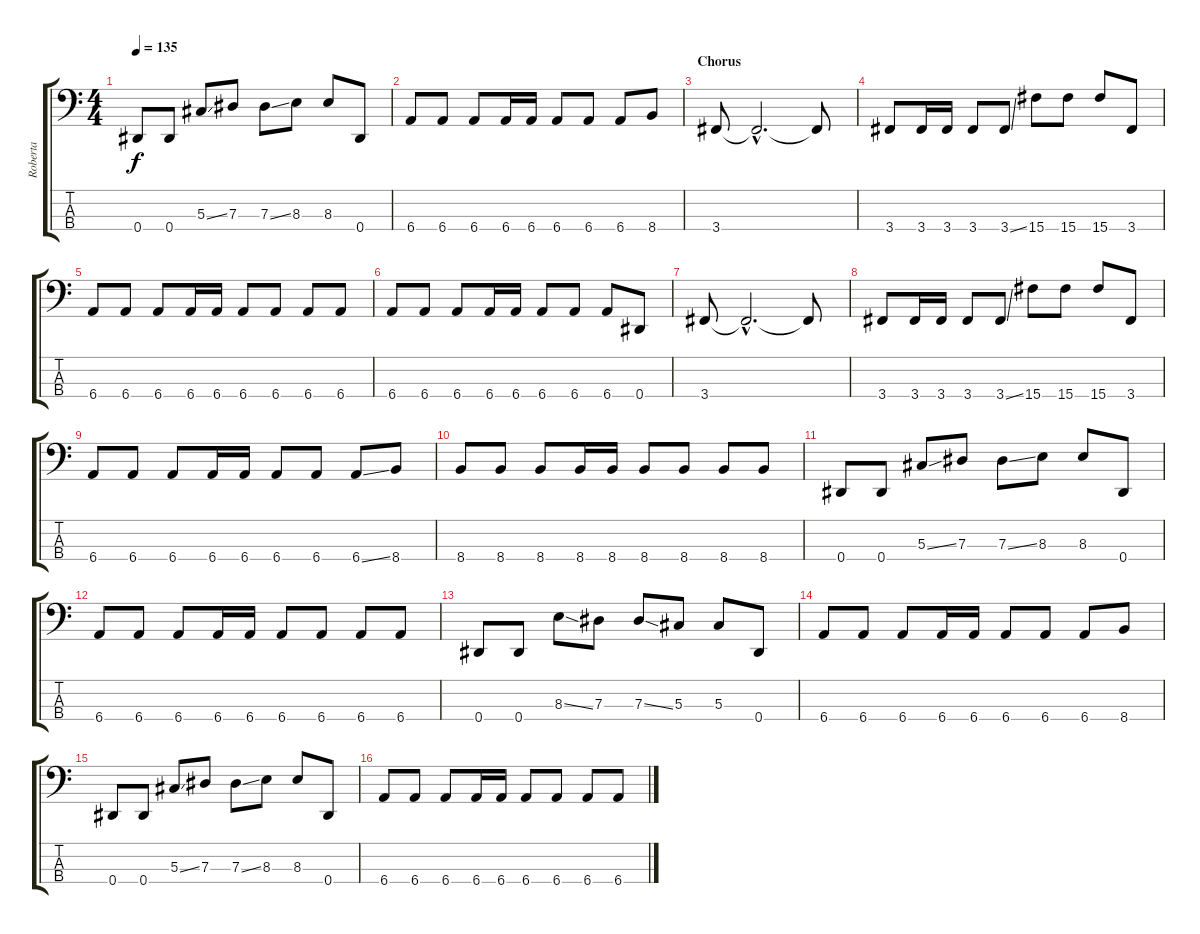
\track ("Roberta" "Roberta") {instrument electricbassfinger}
\staff {score tabs}
\tuning (Gb2 Db2 Ab1 Eb1) {hide}
\ts (4 4)
\tempo 135
\clef f4
\ks c
0.4.8{dy f} 0.4.8 5.3{ss}.8 7.3.8 7.3{ss}.8 8.3.8 8.3.8 0.4.8 |
6.4.8 6.4.8 6.4.8 6.4.16 6.4.16 6.4.8 6.4.8 6.4.8 8.4.8 |
\section ("" "Chorus")
3.4.8 3.4{hac t}.2{d} 3.4{t}.8 |
3.4.8 3.4.16 3.4.16 3.4.8 3.4{ss}.8 15.4.8 15.4.8 15.4.8 3.4.8 |
6.4.8 6.4.8 6.4.8 6.4.16 6.4.16 6.4.8 6.4.8 6.4.8 6.4.8 |
6.4.8 6.4.8 6.4.8 6.4.16 6.4.16 6.4.8 6.4.8 6.4.8 0.4.8 |
3.4.8 3.4{hac t}.2{d} 3.4{t}.8 |
3.4.8 3.4.16 3.4.16 3.4.8 3.4{ss}.8 15.4.8 15.4.8 15.4.8 3.4.8 |
6.4.8 6.4.8 6.4.8 6.4.16 6.4.16 6.4.8 6.4.8 6.4{ss}.8 8.4.8 |
8.4.8 8.4.8 8.4.8 8.4.16 8.4.16 8.4.8 8.4.8 8.4.8 8.4.8 |
0.4.8 0.4.8 5.3{ss}.8 7.3.8 7.3{ss}.8 8.3.8 8.3.8 0.4.8 |
6.4.8 6.4.8 6.4.8 6.4.16 6.4.16 6.4.8 6.4.8 6.4.8 6.4.8 |
0.4.8 0.4.8 8.3{ss}.8 7.3.8 7.3{ss}.8 5.3.8 5.3.8 0.4.8 |
6.4.8 6.4.8 6.4.8 6.4.16 6.4.16 6.4.8 6.4.8 6.4.8 8.4.8 |
0.4.8 0.4.8 5.3{ss}.8 7.3.8 7.3{ss}.8 8.3.8 8.3.8 0.4.8 |
6.4.8 6.4.8 6.4.8 6.4.16 6.4.16 6.4.8 6.4.8 6.4.8 6.4.8
